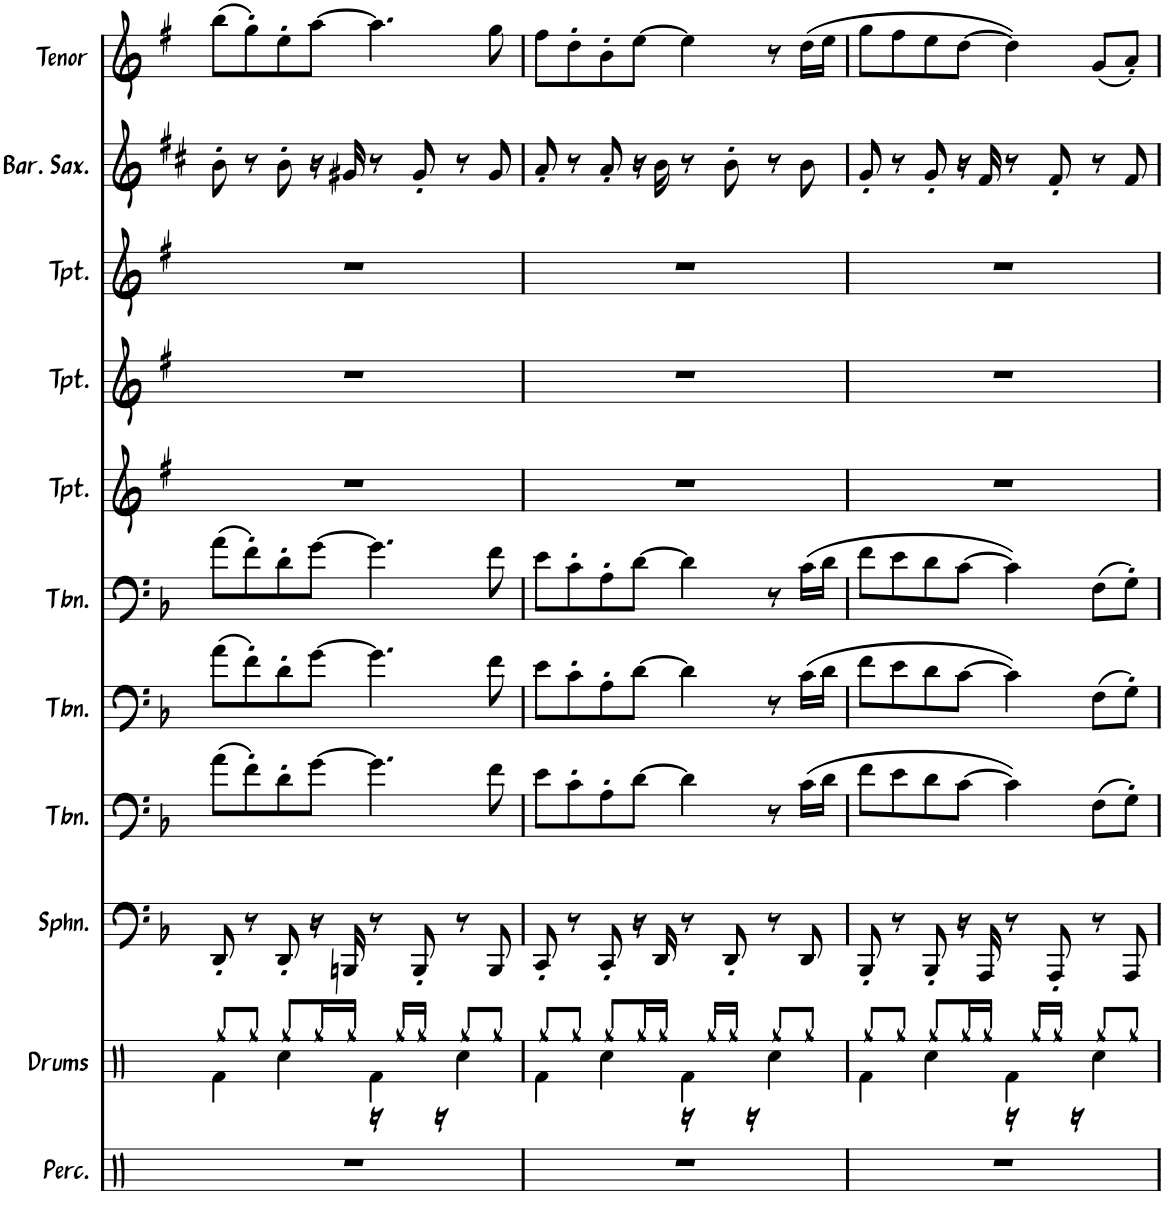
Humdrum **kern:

**kern	**kern	**kern	**kern	**kern	**kern	**kern	**kern	**kern	**kern	**kern	**kern
*part12	*part11	*part10	*part9	*part8	*part7	*part6	*part5	*part4	*part3	*part2	*part1
*staff12	*staff11	*staff10	*staff9	*staff8	*staff7	*staff6	*staff5	*staff4	*staff3	*staff2	*staff1
*I"Percussion	*I"Drums	*I"Sousaphone	*I"Trombone	*I"Trombone	*I"Trombone	*I"Trumpet	*I"Trumpet	*I"Trumpet	*I"Baritone Saxophone	*I"Tenor Sax	*I"Alto Sax
*I'Perc.	*I'Drums	*I'Sphn.	*I'Tbn.	*I'Tbn.	*I'Tbn.	*I'Tpt.	*I'Tpt.	*I'Tpt.	*I'Bar. Sax.	*I'Tenor	*I'Alto
!!LO:PB:g=z
*clefX	*clefX	*clefF4	*clefF4	*clefF4	*clefF4	*clefG2	*clefG2	*clefG2	*clefG2	*clefG2	*clefG2
*	*	*	*	*	*	*Trd1c2	*Trd1c2	*Trd1c2	*Trd12c21	*Trd8c14	*Trd5c9
*k[]	*k[]	*k[b-]	*k[b-]	*k[b-]	*k[b-]	*k[f#]	*k[f#]	*k[f#]	*k[f#c#]	*k[f#]	*k[f#c#]
*M4/4	*M4/4	*M4/4	*M4/4	*M4/4	*M4/4	*M4/4	*M4/4	*M4/4	*M4/4	*M4/4	*M4/4
=16	=16	=16	=16	=16	=16	=16	=16	=16	=16	=16	=16
*	*^	*	*	*	*	*	*	*	*	*	*
1r	4Rf\	8Rgg/L	8DD'/	(8a\L	(8a\L	(8a\L	1r	1r	1r	8b'\	(8bb\L	(8ff#\L
.	.	8Rgg/J	8r	8f'\)	8f'\)	8f'\)	.	.	.	8r	8gg'\)	8dd'\J)
.	4Rcc\	8Rgg/L	8DD'/	8d'\	8d'\	8d'\	.	.	.	8b'\	8ee'\	8b'\L
.	.	16Rgg/L	16r	[8g\J	[8g\J	[8g\J	.	.	.	16r	[8aa\J	[8ee\J
.	.	16Rgg/JJ	16BBBn/	.	.	.	.	.	.	16g#X/	.	.
.	4Rf\	16r	8r	4.g\]	4.g\]	4.g\]	.	.	.	8r	4.aa\]	4.ee]
.	.	16Rgg/LL	.	.	.	.	.	.	.	.	.	.
.	.	16Rgg/JJ	8BBB'/	.	.	.	.	.	.	8g#'/	.	.
.	.	16r	.	.	.	.	.	.	.	.	.	.
.	4Rcc\	8Rgg/L	8r	.	.	.	.	.	.	8r	.	.
.	.	8Rgg/J	8BBB/	8f\	8f\	8f\	.	.	.	8g#/	8gg\	8dd
=17	=17	=17	=17	=17	=17	=17	=17	=17	=17	=17	=17	=17
1r	4Rf\	8Rgg/L	8CC'/	8e\L	8e\L	8e\L	1r	1r	1r	8a'/	8ff#\L	8cc#\L
.	.	8Rgg/J	8r	8c'\	8c'\	8c'\	.	.	.	8r	8dd'\	8a'\J
.	4Rcc\	8Rgg/L	8CC'/	8A'\	8A'\	8A'\	.	.	.	8a'/	8b'\	8f#'/L
.	.	16Rgg/L	16r	[8d\J	[8d\J	[8d\J	.	.	.	16r	[8ee\J	[8b/J
.	.	16Rgg/JJ	16DD/	.	.	.	.	.	.	16b\	.	.
.	4Rf\	16r	8r	4d\]	4d\]	4d\]	.	.	.	8r	4ee\]	4b]
.	.	16Rgg/LL	.	.	.	.	.	.	.	.	.	.
.	.	16Rgg/JJ	8DD'/	.	.	.	.	.	.	8b'\	.	.
.	.	16r	.	.	.	.	.	.	.	.	.	.
.	4Rcc\	8Rgg/L	8r	8r	8r	8r	.	.	.	8r	8r	8r
.	.	8Rgg/J	8DD/	(16c\LL	(16c\LL	(16c\LL	.	.	.	8b\	(16dd\LL	(16a/LL
.	.	.	.	16d\JJ	16d\JJ	16d\JJ	.	.	.	.	16ee\JJ	16b/JJ
=18	=18	=18	=18	=18	=18	=18	=18	=18	=18	=18	=18	=18
1r	4Rf\	8Rgg/L	8BBB-'/	8f\L	8f\L	8f\L	1r	1r	1r	8g'/	8gg\L	8dd\L
.	.	8Rgg/J	8r	8e\	8e\	8e\	.	.	.	8r	8ff#\	8cc#\J
.	4Rcc\	8Rgg/L	8BBB-'/	8d\	8d\	8d\	.	.	.	8g'/	8ee\	8b/L
.	.	16Rgg/L	16r	[8c\J	[8c\J	[8c\J	.	.	.	16r	[8dd\J	[8a/J
.	.	16Rgg/JJ	16AAA/	.	.	.	.	.	.	16f#/	.	.
.	4Rf\	16r	8r	4c\])	4c\])	4c\])	.	.	.	8r	4dd\])	4a])
.	.	16Rgg/LL	.	.	.	.	.	.	.	.	.	.
.	.	16Rgg/JJ	8AAA'/	.	.	.	.	.	.	8f#'/	.	.
.	.	16r	.	.	.	.	.	.	.	.	.	.
.	4Rcc\	8Rgg/L	8r	(8F\L	(8F\L	(8F\L	.	.	.	8r	(8g/L	(8d/L
.	.	8Rgg/J	8AAA/	8G'\J)	8G'\J)	8G'\J)	.	.	.	8f#/	8a'/J)	8e'/J)
*	*v	*v	*	*	*	*	*	*	*	*	*	*
=	=	=	=	=	=	=	=	=	=	=	=
*-	*-	*-	*-	*-	*-	*-	*-	*-	*-	*-	*-
